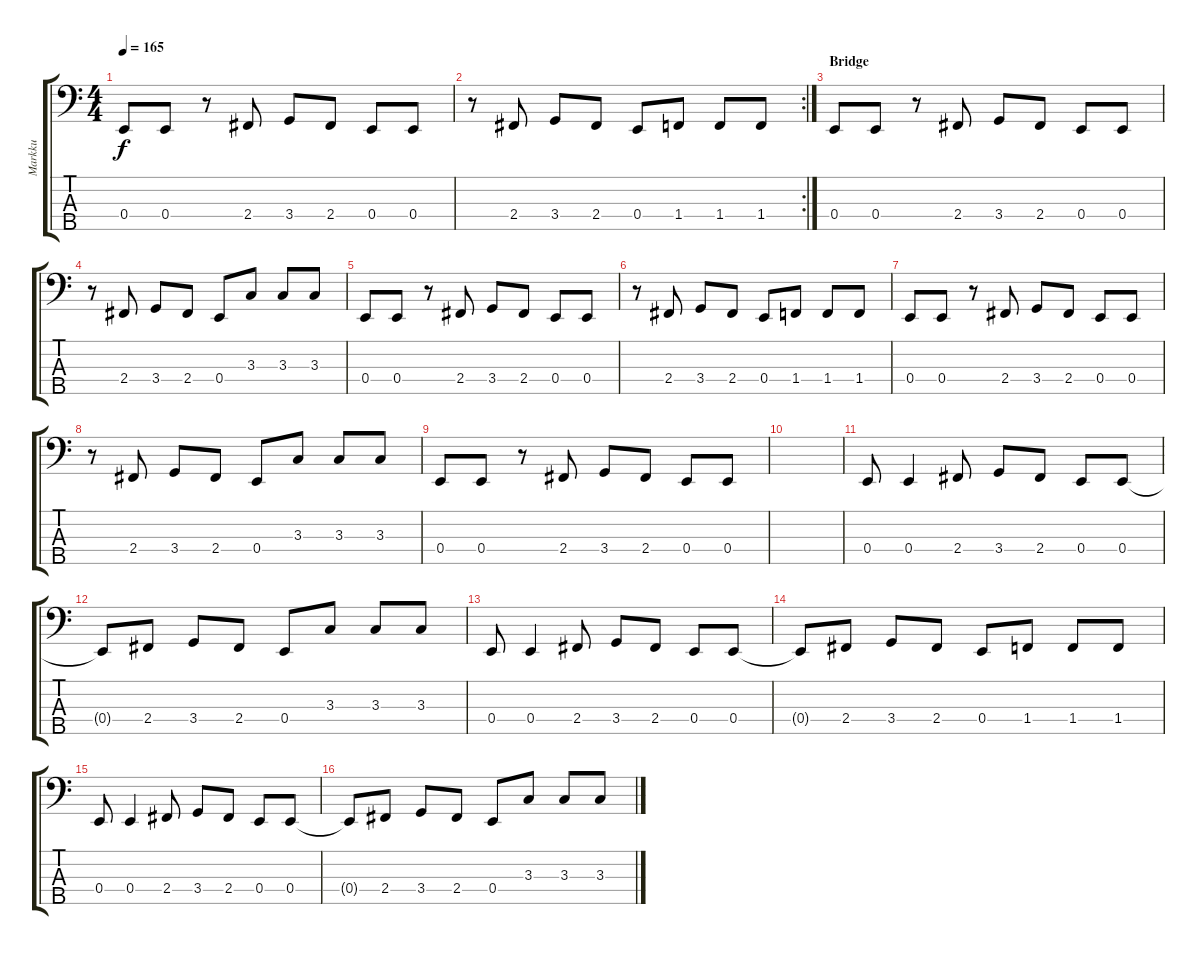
\track ("Markku" "Markku") {instrument electricbassfinger}
\staff {score tabs}
\tuning (G2 D2 A1 E1 B0) {hide}
\ts (4 4)
\tempo 165
\clef f4
\ks c
0.4.8{dy f} 0.4.8 r.8 2.4.8 3.4.8 2.4.8 0.4.8 0.4.8 |
\rc 2
r.8 2.4.8 3.4.8 2.4.8 0.4.8 1.4.8 1.4.8 1.4.8 |
\section ("" "Bridge")
0.4.8 0.4.8 r.8 2.4.8 3.4.8 2.4.8 0.4.8 0.4.8 |
r.8 2.4.8 3.4.8 2.4.8 0.4.8 3.3.8 3.3.8 3.3.8 |
0.4.8 0.4.8 r.8 2.4.8 3.4.8 2.4.8 0.4.8 0.4.8 |
r.8 2.4.8 3.4.8 2.4.8 0.4.8 1.4.8 1.4.8 1.4.8 |
0.4.8 0.4.8 r.8 2.4.8 3.4.8 2.4.8 0.4.8 0.4.8 |
r.8 2.4.8 3.4.8 2.4.8 0.4.8 3.3.8 3.3.8 3.3.8 |
0.4.8 0.4.8 r.8 2.4.8 3.4.8 2.4.8 0.4.8 0.4.8 |
|
0.4.8 0.4.4 2.4.8 3.4.8 2.4.8 0.4.8 0.4.8 |
0.4{t}.8 2.4.8 3.4.8 2.4.8 0.4.8 3.3.8 3.3.8 3.3.8 |
0.4.8 0.4.4 2.4.8 3.4.8 2.4.8 0.4.8 0.4.8 |
0.4{t}.8 2.4.8 3.4.8 2.4.8 0.4.8 1.4.8 1.4.8 1.4.8 |
0.4.8 0.4.4 2.4.8 3.4.8 2.4.8 0.4.8 0.4.8 |
0.4{t}.8 2.4.8 3.4.8 2.4.8 0.4.8 3.3.8 3.3.8 3.3.8
